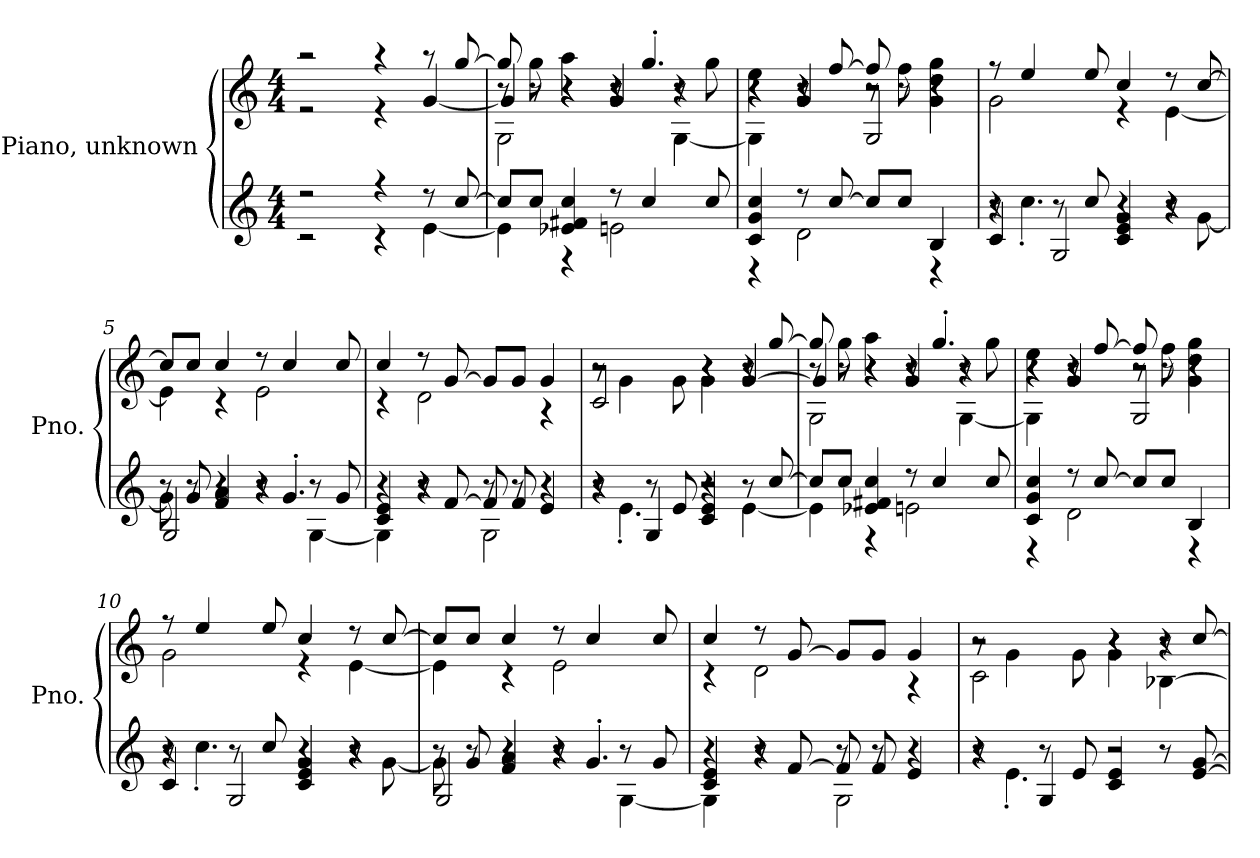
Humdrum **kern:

**kern	**kern
*part1	*part1
*staff2	*staff1
*I"Piano, unknown	*
*I'Pno.	*
*clefG2	*clefG2
*k[]	*k[]
*M4/4	*M4/4
*MM120	*MM120
=1	=1
*^	*^
2r	2r	2r	2r
4r	4r	4r	4r
8r	[4e\	8r	[4g/
[8cc/	.	[8gg/	.
=2	=2	=2	=2
*	*	*^	*^
8cc/L]	4e\]	8gg/]	8r	4g/]	2G\
8cc/J	.	8r	8gg\	.	.
4e-X/ 4f#X/ 4cc/	4r	4r	4aa\	4r	.
8r	2en\	8r	4r	4g/	4r
4cc/	.	4.gg'/	.	.	.
.	.	.	8r	4r	[4G\
8cc/	.	.	8gg\	.	.
=3	=3	=3	=3	=3	=3
4c/ 4g/ 4cc/	4r	4r	4ee\	4r	4G\]
8r	2d\	8r	4r	4g/	4r
[8cc/	.	[8ff/	.	.	.
8cc/L]	.	8ff/]	8r	2G/	2r
8cc/J	.	8r	8ff\	.	.
4B/	4r	4r	4g\ 4dd\ 4gg\	.	.
*	*	*	*v	*v	*v
=4	=4	=4	=4
*	*^	*	*
4r	8r	4c/	8r	2g\
.	4.cc'\	.	4ee/	.
8r	.	2G/	.	.
8cc/	.	.	8ee/	.
4c/ 4e/ 4g/	4r	.	4cc/	4r
4r	8r	4r	8r	[4e\
.	[8g\	.	[8cc/	.
!!LO:LB:g=z	!!
=5	=5	=5	=5	=5
8r	8g\]	2G/	8cc/L]	4e\]
8g/	8r	.	8cc/J	.
4f/ 4a/	4r	.	4cc/	4r
4r	4r	8r	8r	2e\
.	.	4.g'/	4cc/	.
8r	[4G\	.	.	.
8g/	.	.	8cc/	.
=6	=6	=6	=6	=6
4c/ 4e/	4G\]	4r	4cc/	4r
4r	4r	8r	8r	2d\
.	.	[8f/	[8g/	.
8r	2G\	8f/]	8g/L]	.
8f/	.	8r	8g/J	.
4e/	.	4r	4g/	4r
=7	=7	=7	=7	=7
*	*	*	*	*^
4r	8r	4r	2r	8r	2c/
.	4.e'\	.	.	4g\	.
8r	.	4G/	.	.	.
8e/	.	.	.	8g\	.
4c/ 4e/	4r	2r	4r	4g\	4r
8r	[4e\	.	8r	4r	[4g/
[8cc/	.	.	[8gg/	.	.
*	*v	*v	*	*	*
=8	=8	=8	=8	=8
*	*	*	*	*^
8cc/L]	4e\]	8gg/]	8r	4g/]	2G\
8cc/J	.	8r	8gg\	.	.
4e-X/ 4f#X/ 4cc/	4r	4r	4aa\	4r	.
8r	2en\	8r	4r	4g/	4r
4cc/	.	4.gg'/	.	.	.
.	.	.	8r	4r	[4G\
8cc/	.	.	8gg\	.	.
!!LO:LB:g=z	!!	!!	!!
=9	=9	=9	=9	=9	=9
4c/ 4g/ 4cc/	4r	4r	4ee\	4r	4G\]
8r	2d\	8r	4r	4g/	4r
[8cc/	.	[8ff/	.	.	.
8cc/L]	.	8ff/]	8r	2G/	2r
8cc/J	.	8r	8ff\	.	.
4B/	4r	4r	4g\ 4dd\ 4gg\	.	.
*	*	*	*v	*v	*v
=10	=10	=10	=10
*	*^	*	*
4r	8r	4c/	8r	2g\
.	4.cc'\	.	4ee/	.
8r	.	2G/	.	.
8cc/	.	.	8ee/	.
4c/ 4e/ 4g/	4r	.	4cc/	4r
4r	8r	4r	8r	[4e\
.	[8g\	.	[8cc/	.
=11	=11	=11	=11	=11
8r	8g\]	2G/	8cc/L]	4e\]
8g/	8r	.	8cc/J	.
4f/ 4a/	4r	.	4cc/	4r
4r	4r	8r	8r	2e\
.	.	4.g'/	4cc/	.
8r	[4G\	.	.	.
8g/	.	.	8cc/	.
=12	=12	=12	=12	=12
4c/ 4e/	4G\]	4r	4cc/	4r
4r	4r	8r	8r	2d\
.	.	[8f/	[8g/	.
8r	2G\	8f/]	8g/L]	.
8f/	.	8r	8g/J	.
4e/	.	4r	4g/	4r
!!LO:LB:g=z
=13	=13	=13	=13	=13
*	*	*	*	*^
4r	8r	4r	2r	8r	2c\
.	4.e'\	.	.	4g\	.
8r	.	4G/	.	.	.
8e/	.	.	.	8g\	.
4c/ 4e/	2r	2r	4r	4g\	4r
8r	.	.	8r	4r	[4B-X\
[8e/ [8g/	.	.	[8cc/	.	.
*v	*v	*v	*	*	*
*	*v	*v	*v
=	=
*-	*-
